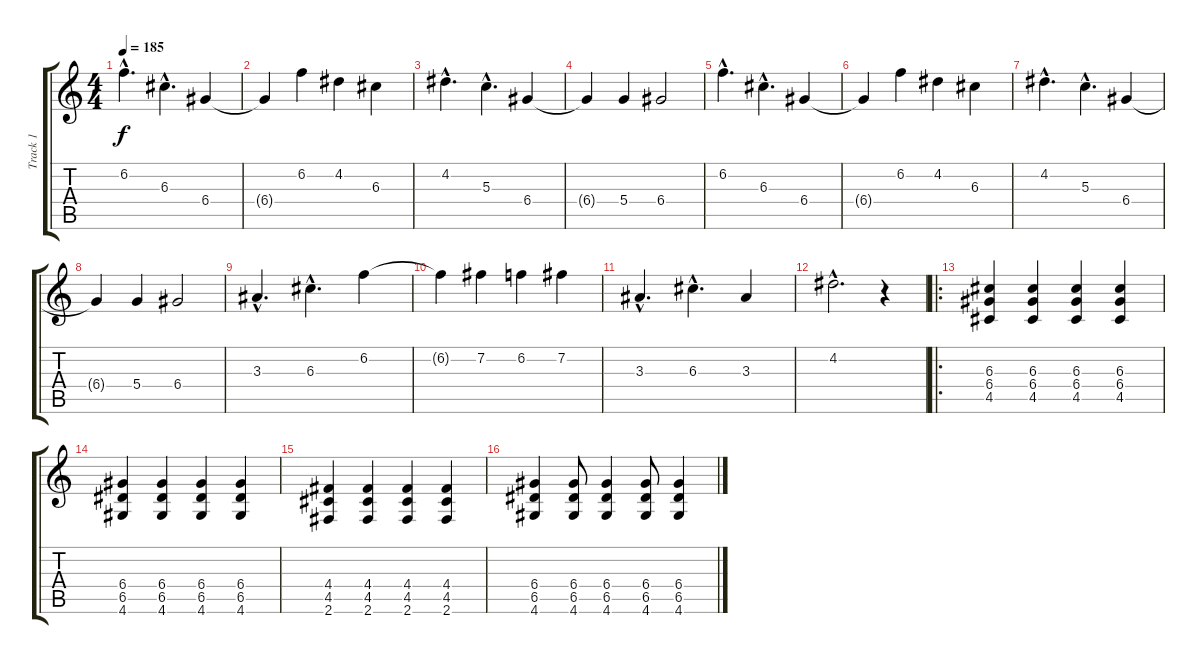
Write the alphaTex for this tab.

\track ("Track 1" "Track 1") {instrument overdrivenguitar}
\staff {score tabs}
\tuning (E4 B3 G3 D3 A2 E2) {hide}
\ts (4 4)
\tempo 185
\clef g2
\ks c
6.2{hac}.4{d dy f} 6.3{hac}.4{d} 6.4.4 |
6.4{t}.4 6.2.4 4.2.4 6.3.4 |
4.2{hac}.4{d} 5.3{hac}.4{d} 6.4.4 |
6.4{t}.4 5.4.4 6.4.2 |
6.2{hac}.4{d} 6.3{hac}.4{d} 6.4.4 |
6.4{t}.4 6.2.4 4.2.4 6.3.4 |
4.2{hac}.4{d} 5.3{hac}.4{d} 6.4.4 |
6.4{t}.4 5.4.4 6.4.2 |
3.3{hac}.4{d} 6.3{hac}.4{d} 6.2.4 |
6.2{t}.4 7.2.4 6.2.4 7.2.4 |
3.3{hac}.4{d} 6.3{hac}.4{d} 3.3.4 |
4.2{hac}.2{d} r.4 |
\ro
(6.3 6.4 4.5).4 (6.3 6.4 4.5).4 (6.3 6.4 4.5).4 (6.3 6.4 4.5).4 |
(6.4 6.5 4.6).4 (6.4 6.5 4.6).4 (6.4 6.5 4.6).4 (6.4 6.5 4.6).4 |
(4.4 4.5 2.6).4 (4.4 4.5 2.6).4 (4.4 4.5 2.6).4 (4.4 4.5 2.6).4 |
(6.4 6.5 4.6).4 (6.4 6.5 4.6).8 (6.4 6.5 4.6).4 (6.4 6.5 4.6).8 (6.4 6.5 4.6).4
